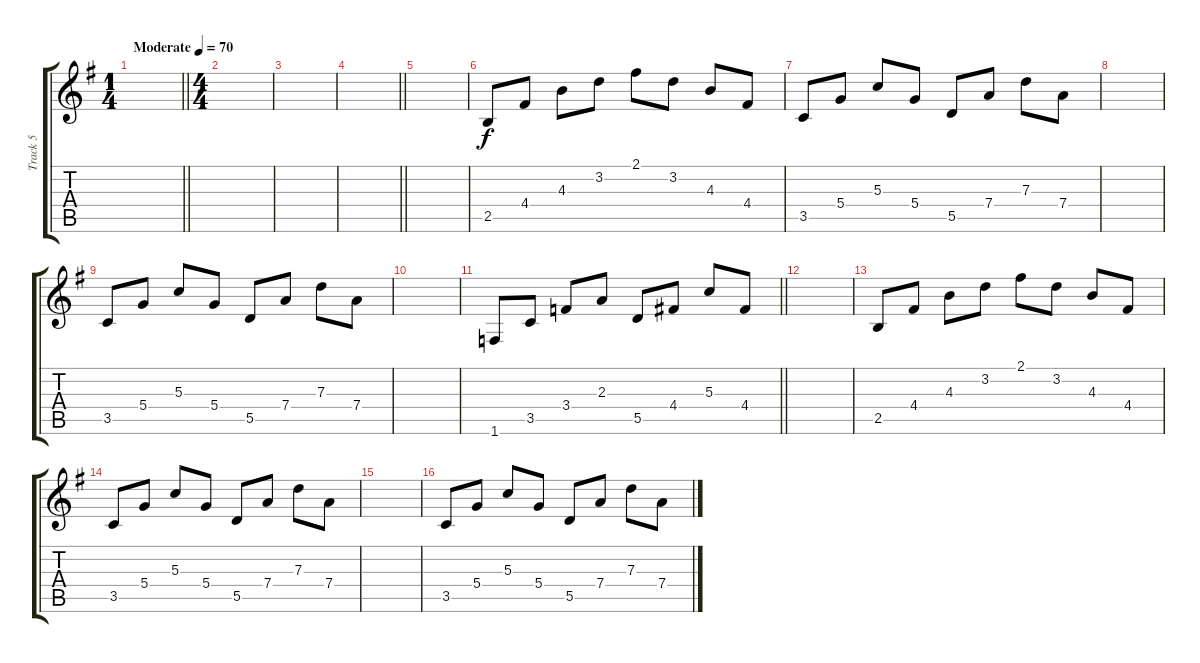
\track ("Track 5" "Track 5") {instrument distortionguitar}
\staff {score tabs}
\tuning (E4 B3 G3 D3 A2 E2) {hide}
\ts (1 4)
\tempo (70 "Moderate")
\clef g2
\barLineRight lightlight
\ks g
|
\ts (4 4)
|
|
\barLineRight lightlight
|
|
2.5.8 4.4.8 4.3.8 3.2.8 2.1.8 3.2.8 4.3.8 4.4.8 |
3.5.8 5.4.8 5.3.8 5.4.8 5.5.8 7.4.8 7.3.8 7.4.8 |
|
3.5.8 5.4.8 5.3.8 5.4.8 5.5.8 7.4.8 7.3.8 7.4.8 |
|
\barLineRight lightlight
1.6.8 3.5.8 3.4.8 2.3.8 5.5.8 4.4.8 5.3.8 4.4.8 |
|
2.5.8 4.4.8 4.3.8 3.2.8 2.1.8 3.2.8 4.3.8 4.4.8 |
3.5.8 5.4.8 5.3.8 5.4.8 5.5.8 7.4.8 7.3.8 7.4.8 |
|
3.5.8 5.4.8 5.3.8 5.4.8 5.5.8 7.4.8 7.3.8 7.4.8
